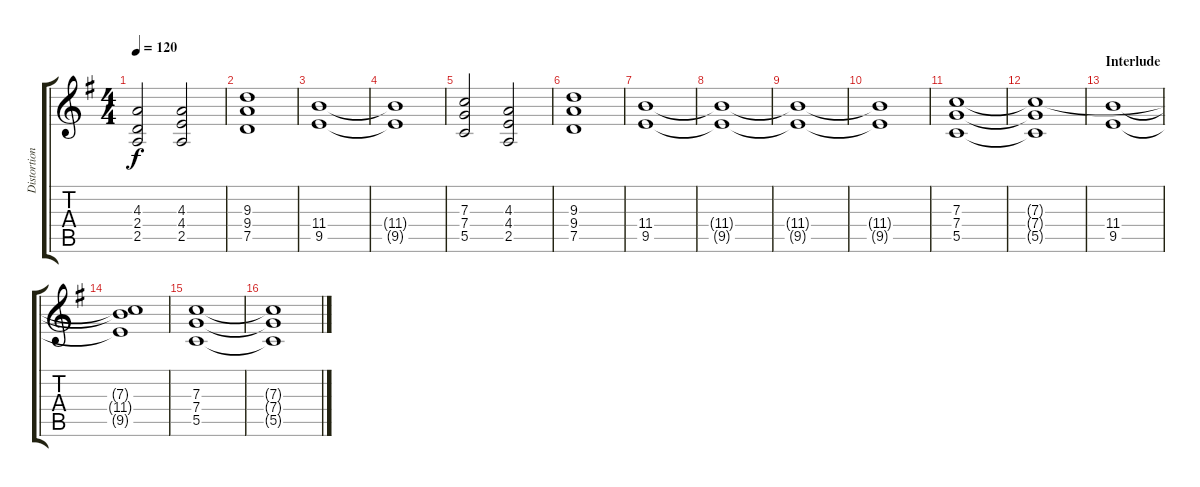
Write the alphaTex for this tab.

\track ("Distortion Guitar 1" "Distortion") {instrument distortionguitar}
\staff {score tabs}
\tuning (D4 A3 F3 C3 G2 D2) {hide}
\ts (4 4)
\tempo 120
\clef g2
\ks g
(4.3 2.4 2.5).2{dy f} (4.3 4.4 2.5).2 |
(9.3 9.4 7.5).1 |
(11.4 9.5).1 |
(11.4{t} 9.5{t}).1 |
(7.3 7.4 5.5).2 (4.3 4.4 2.5).2 |
(9.3 9.4 7.5).1 |
(11.4 9.5).1 |
(11.4{t} 9.5{t}).1 |
(11.4{t} 9.5{t}).1 |
(11.4{t} 9.5{t}).1 |
(7.3 7.4 5.5).1 |
(7.3{t} 7.4{t} 5.5{t}).1 |
\section ("" "Interlude")
(11.4 9.5).1 |
(7.3{t} 11.4{t} 9.5{t}).1 |
(7.3 7.4 5.5).1 |
(7.3{t} 7.4{t} 5.5{t}).1
